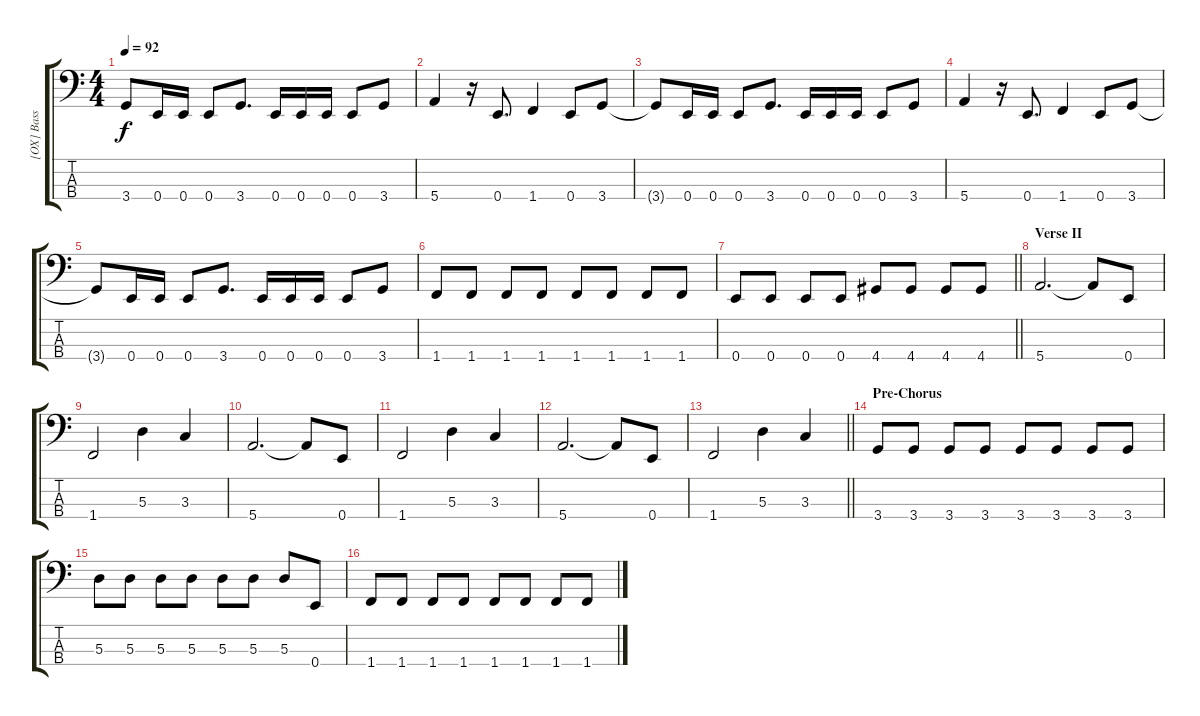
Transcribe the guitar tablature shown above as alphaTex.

\track ("[OX] Bass" "[OX] Bass") {instrument electricbassfinger}
\staff {score tabs}
\tuning (G2 D2 A1 E1) {hide}
\ts (4 4)
\tempo 92
\clef f4
\ks c
3.4{t}.8{dy f} 0.4.16 0.4.16 0.4.8 3.4.8{d} 0.4.16 0.4.16 0.4.16 0.4.8 3.4.8 |
5.4.4 r.16 0.4.8{d} 1.4.4 0.4.8 3.4.8 |
3.4{t}.8 0.4.16 0.4.16 0.4.8 3.4.8{d} 0.4.16 0.4.16 0.4.16 0.4.8 3.4.8 |
5.4.4 r.16 0.4.8{d} 1.4.4 0.4.8 3.4.8 |
3.4{t}.8 0.4.16 0.4.16 0.4.8 3.4.8{d} 0.4.16 0.4.16 0.4.16 0.4.8 3.4.8 |
1.4.8 1.4.8 1.4.8 1.4.8 1.4.8 1.4.8 1.4.8 1.4.8 |
\barLineRight lightlight
0.4.8 0.4.8 0.4.8 0.4.8 4.4.8 4.4.8 4.4.8 4.4.8 |
\section ("" "Verse II")
5.4.2{d} 5.4{t}.8 0.4.8 |
1.4.2 5.3.4 3.3.4 |
5.4.2{d} 5.4{t}.8 0.4.8 |
1.4.2 5.3.4 3.3.4 |
5.4.2{d} 5.4{t}.8 0.4.8 |
\barLineRight lightlight
1.4.2 5.3.4 3.3.4 |
\section ("" "Pre-Chorus")
3.4.8 3.4.8 3.4.8 3.4.8 3.4.8 3.4.8 3.4.8 3.4.8 |
5.3.8 5.3.8 5.3.8 5.3.8 5.3.8 5.3.8 5.3.8 0.4.8 |
1.4.8 1.4.8 1.4.8 1.4.8 1.4.8 1.4.8 1.4.8 1.4.8
